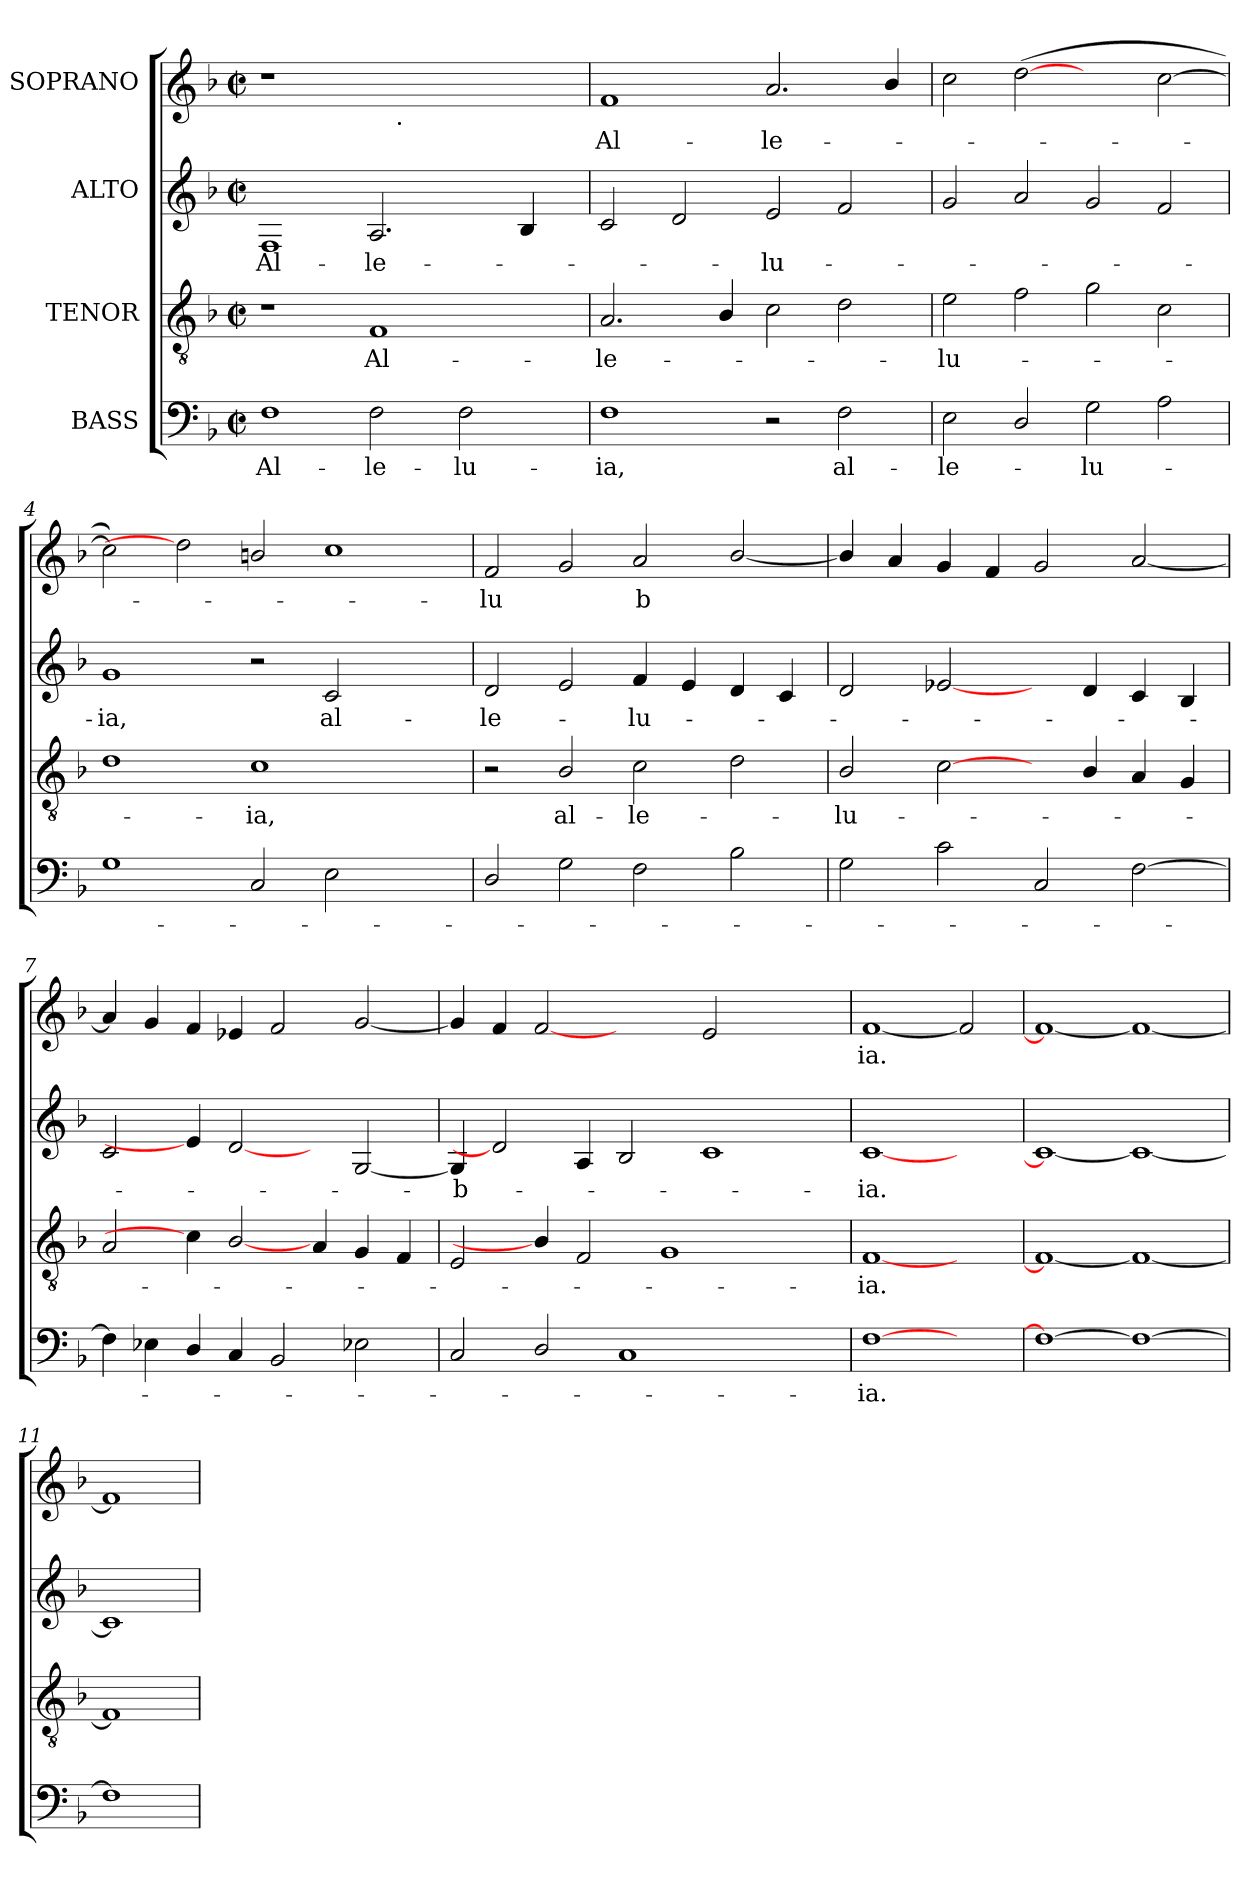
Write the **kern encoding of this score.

**kern	**text	**kern	**text	**kern	**text	**kern	**text
*part4	*part4	*part3	*part3	*part2	*part2	*part1	*part1
*staff4	*staff4	*staff3	*staff3	*staff2	*staff2	*staff1	*staff1
*I"BASS	*	*I"TENOR	*	*I"ALTO	*	*I"SOPRANO	*
*clefF4	*	*clefGv2	*	*clefG2	*	*clefG2	*
*k[b-]	*	*k[b-]	*	*k[b-]	*	*k[b-]	*
*F:	*	*F:	*	*F:	*	*F:	*
*M2/2	*	*M2/2	*	*M2/2	*	*M2/2	*
*met(c|)	*	*met(c|)	*	*met(c|)	*	*met(c|)	*
=1	=1	=1	=1	=1	=1	=1	=1
!	!LO:LY:b	!	!	!	!LO:LY:b	!	!
1F	Al-	1r	.	1F	Al-	1r	.
!	!LO:LY:b	!	!LO:LY:b	!	!LO:LY:b	!	!
2F\	-le-	1F	Al-	2.A/	-le-	16.ryy	.
!	!	!	!	!	!	!LO:TX:b:t=.	!
.	.	.	.	.	.	2ryy	.
!	!LO:LY:b	!	!	!	!	!	!
2F\	-lu-	.	.	.	.	.	.
.	.	.	.	.	.	4ryy	.
.	.	.	.	4B-/	.	.	.
.	.	.	.	.	.	8ryy	.
.	.	.	.	.	.	32ryy	.
=2	=2	=2	=2	=2	=2	=2	=2
!	!LO:LY:b	!	!LO:LY:b	!	!	!	!LO:LY:b
1F	-ia,	2.A/	-le-	2c/	.	1f	Al-
.	.	.	.	2d/	.	.	.
.	.	4B-/	.	.	.	.	.
!	!	!	!	!	!LO:LY:b	!	!LO:LY:b
2r	.	2c\	.	2e/	-lu-	2.a/	-le-
!	!LO:LY:b	!	!	!	!	!	!
2F\	al-	2d\	.	2f/	.	.	.
.	.	.	.	.	.	4b-/	.
=3	=3	=3	=3	=3	=3	=3	=3
!	!LO:LY:b	!	!LO:LY:b	!	!	!	!
2E\	-le-	2e\	-lu-	2g/	.	2cc\	.
2D/	.	2f\	.	2a/	.	(>[2dd	.
!	!LO:LY:b	!	!	!	!	!	!
2G\	-lu-	2g\	.	2g/	.	2ryy	.
2A\	.	2c\	.	2f/	.	[>2cc\	.
=4	=4	=4	=4	=4	=4	=4	=4
!	!	!	!	!	!LO:LY:b	!	!
1G	.	1d	.	1g	-ia,	2cc\])	.
.	.	.	.	.	.	2dd]	.
!	!	!	!LO:LY:b	!	!	!	!
2C/	.	1c	-ia,	2r	.	2b/	.
!	!	!	!	!	!LO:LY:b	!	!
2E\	.	.	.	2c/	al-	1cc	.
2ryy	.	2ryy	.	2ryy	.	.	.
=5	=5	=5	=5	=5	=5	=5	=5
!	!	!	!	!	!LO:LY:b	!	!LO:LY:b
2D/	.	2r	.	2d/	-le-	2f/	-lu
!	!	!	!LO:LY:b	!	!	!	!
2G\	.	2B-/	al-	2e/	.	2g/	.
!	!	!	!LO:LY:b	!	!LO:LY:b	!	!LO:LY:b
2F\	.	2c\	-le-	4f/	-lu-	2a/	b
.	.	.	.	4e/	.	.	.
2B-\	.	2d\	.	4d/	.	[<2b-/	.
.	.	.	.	4c/	.	.	.
!!LO:LB:g=z
=6	=6	=6	=6	=6	=6	=6	=6
!	!	!	!LO:LY:b	!	!	!	!
2G\	.	2B-/	-lu-	2d/	.	4b-/]	.
.	.	.	.	.	.	4a/	.
2c\	.	[2c\	.	[2e-X/	.	4g/	.
.	.	.	.	.	.	4f/	.
2C/	.	4ryy	.	4ryy	.	2g/	.
.	.	4B-/	.	4d/	.	.	.
[>2F\	.	4A/	.	4c/	.	[<2a/	.
.	.	4G/	.	4B-/	.	.	.
=7	=7	=7	=7	=7	=7	=7	=7
4F\]	.	2A/	.	2c/	.	4a/]	.
4E-\	.	.	.	.	.	4g/	.
4D/	.	4c\]	.	4e-/]	.	4f/	.
4C/	.	[2B-/	.	[2d	.	4e-/	.
2BB-/	.	.	.	.	.	2f/	.
.	.	4A/	.	4ryy	.	.	.
2E-X\	.	4G/	.	[<2G/	.	[<2g/	.
.	.	4F/	.	.	.	.	.
=8	=8	=8	=8	=8	=8	=8	=8
!	!	!	!	!	!LO:LY:b	!	!
2C/	.	2E/	.	4G/]	-b-	4g/]	.
.	.	.	.	2d]	.	4f/	.
2D/	.	4B-/]	.	.	.	[2f	.
.	.	2F/	.	4A/	.	.	.
1C	.	.	.	2B-/	.	2ryy	.
.	.	1G	.	.	.	.	.
.	.	.	.	1c	.	2e/	.
2ryy	.	.	.	.	.	2ryy	.
.	.	4ryy	.	.	.	.	.
=9	=9	=9	=9	=9	=9	=9	=9
!	!LO:LY:b	!	!LO:LY:b	!	!LO:LY:b	!	!LO:LY:b
[>1F	-ia.	[<1F	-ia.	[<1c	-ia.	[<1f	ia.
2ryy	.	2ryy	.	2ryy	.	2f]	.
=10	=10	=10	=10	=10	=10	=10	=10
1F_	.	1F_	.	1c_	.	1f_	.
1F_	.	1F_	.	1c_	.	1f_	.
=11	=11	=11	=11	=11	=11	=11	=11
1F]	.	1F]	.	1c]	.	1f]	.
=	=	=	=	=	=	=	=
*-	*-	*-	*-	*-	*-	*-	*-
